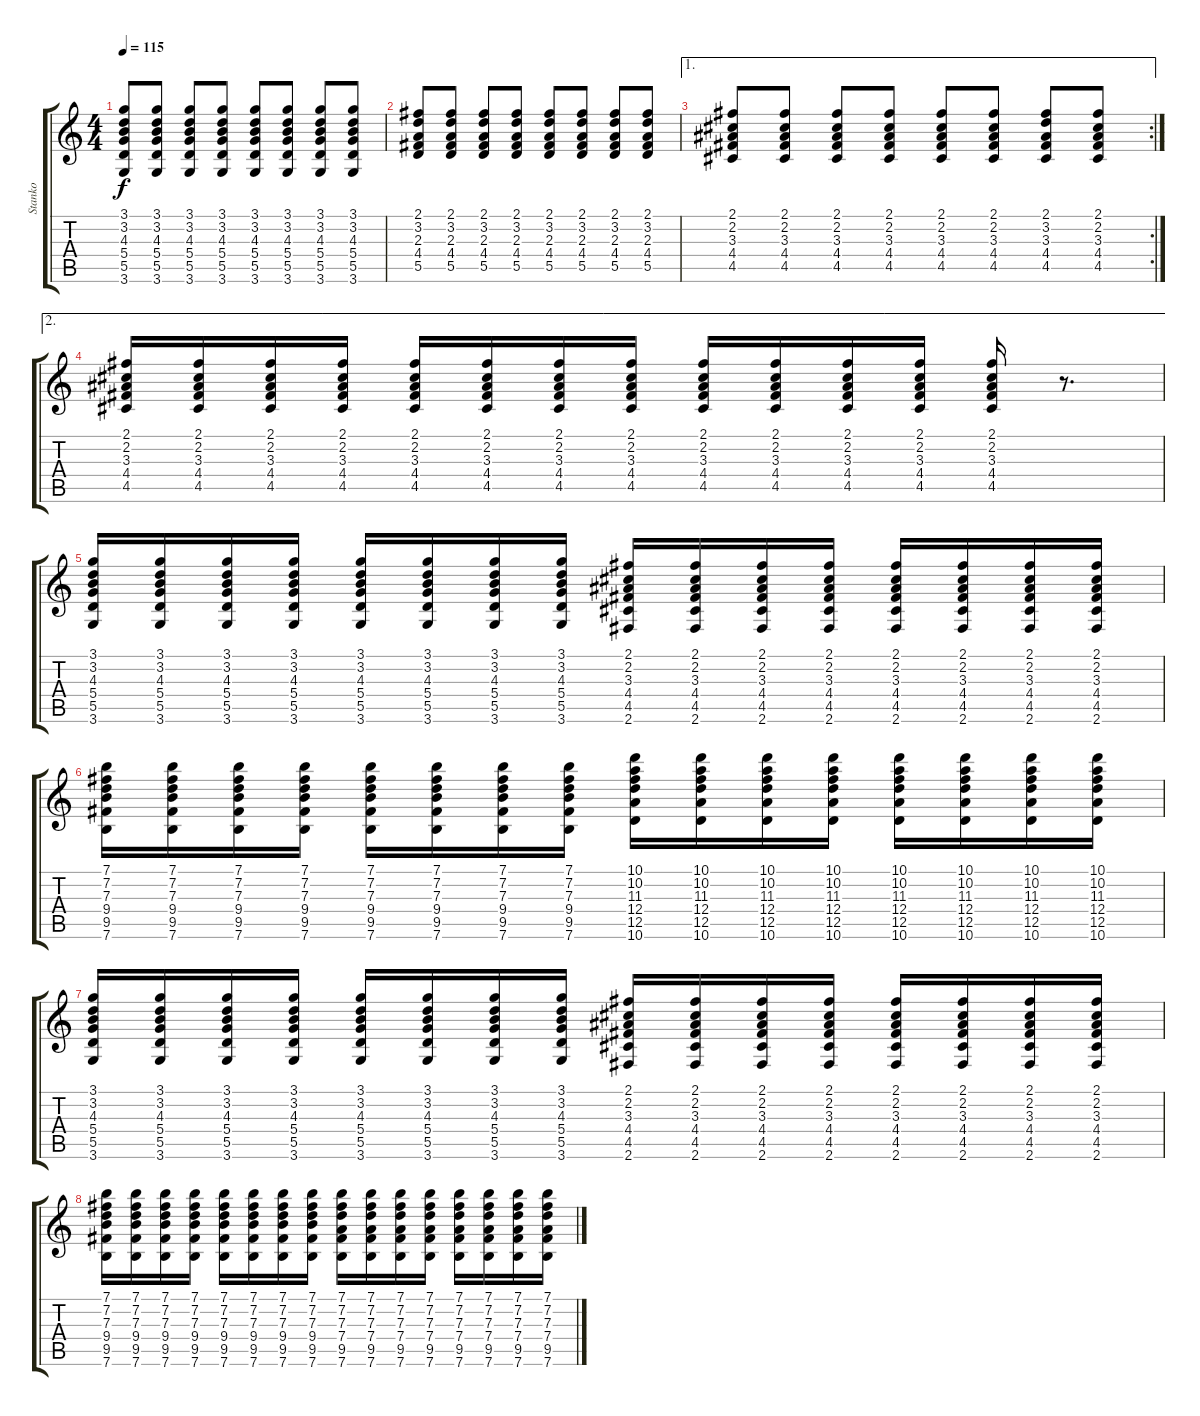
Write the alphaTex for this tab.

\track ("Stanko" "Stanko") {instrument distortionguitar}
\staff {score tabs}
\tuning (E4 B3 G3 D3 A2 E2) {hide}
\ts (4 4)
\tempo 115
\clef g2
\ks c
(3.1 3.2 4.3 5.4 5.5 3.6).8{dy f} (3.1 3.2 4.3 5.4 5.5 3.6).8 (3.1 3.2 4.3 5.4 5.5 3.6).8 (3.1 3.2 4.3 5.4 5.5 3.6).8 (3.1 3.2 4.3 5.4 5.5 3.6).8 (3.1 3.2 4.3 5.4 5.5 3.6).8 (3.1 3.2 4.3 5.4 5.5 3.6).8 (3.1 3.2 4.3 5.4 5.5 3.6).8 |
(2.1 3.2 2.3 4.4 5.5).8 (2.1 3.2 2.3 4.4 5.5).8 (2.1 3.2 2.3 4.4 5.5).8 (2.1 3.2 2.3 4.4 5.5).8 (2.1 3.2 2.3 4.4 5.5).8 (2.1 3.2 2.3 4.4 5.5).8 (2.1 3.2 2.3 4.4 5.5).8 (2.1 3.2 2.3 4.4 5.5).8 |
\ae 1
\rc 2
(2.1 2.2 3.3 4.4 4.5).8 (2.1 2.2 3.3 4.4 4.5).8 (2.1 2.2 3.3 4.4 4.5).8 (2.1 2.2 3.3 4.4 4.5).8 (2.1 2.2 3.3 4.4 4.5).8 (2.1 2.2 3.3 4.4 4.5).8 (2.1 3.2 3.3 4.4 4.5).8 (2.1 2.2 3.3 4.4 4.5).8 |
\ae 2
(2.1 2.2 3.3 4.4 4.5).16 (2.1 2.2 3.3 4.4 4.5).16 (2.1 2.2 3.3 4.4 4.5).16 (2.1 2.2 3.3 4.4 4.5).16 (2.1 2.2 3.3 4.4 4.5).16 (2.1 2.2 3.3 4.4 4.5).16 (2.1 2.2 3.3 4.4 4.5).16 (2.1 2.2 3.3 4.4 4.5).16 (2.1 2.2 3.3 4.4 4.5).16 (2.1 2.2 3.3 4.4 4.5).16 (2.1 2.2 3.3 4.4 4.5).16 (2.1 2.2 3.3 4.4 4.5).16 (2.1 2.2 3.3 4.4 4.5).16 r.8{d} |
(3.1 3.2 4.3 5.4 5.5 3.6).16 (3.1 3.2 4.3 5.4 5.5 3.6).16 (3.1 3.2 4.3 5.4 5.5 3.6).16 (3.1 3.2 4.3 5.4 5.5 3.6).16 (3.1 3.2 4.3 5.4 5.5 3.6).16 (3.1 3.2 4.3 5.4 5.5 3.6).16 (3.1 3.2 4.3 5.4 5.5 3.6).16 (3.1 3.2 4.3 5.4 5.5 3.6).16 (2.1 2.2 3.3 4.4 4.5 2.6).16 (2.1 2.2 3.3 4.4 4.5 2.6).16 (2.1 2.2 3.3 4.4 4.5 2.6).16 (2.1 2.2 3.3 4.4 4.5 2.6).16 (2.1 2.2 3.3 4.4 4.5 2.6).16 (2.1 2.2 3.3 4.4 4.5 2.6).16 (2.1 2.2 3.3 4.4 4.5 2.6).16 (2.1 2.2 3.3 4.4 4.5 2.6).16 |
(7.1 7.2 7.3 9.4 9.5 7.6).16 (7.1 7.2 7.3 9.4 9.5 7.6).16 (7.1 7.2 7.3 9.4 9.5 7.6).16 (7.1 7.2 7.3 9.4 9.5 7.6).16 (7.1 7.2 7.3 9.4 9.5 7.6).16 (7.1 7.2 7.3 9.4 9.5 7.6).16 (7.1 7.2 7.3 9.4 9.5 7.6).16 (7.1 7.2 7.3 9.4 9.5 7.6).16 (10.1 10.2 11.3 12.4 12.5 10.6).16 (10.1 10.2 11.3 12.4 12.5 10.6).16 (10.1 10.2 11.3 12.4 12.5 10.6).16 (10.1 10.2 11.3 12.4 12.5 10.6).16 (10.1 10.2 11.3 12.4 12.5 10.6).16 (10.1 10.2 11.3 12.4 12.5 10.6).16 (10.1 10.2 11.3 12.4 12.5 10.6).16 (10.1 10.2 11.3 12.4 12.5 10.6).16 |
(3.1 3.2 4.3 5.4 5.5 3.6).16 (3.1 3.2 4.3 5.4 5.5 3.6).16 (3.1 3.2 4.3 5.4 5.5 3.6).16 (3.1 3.2 4.3 5.4 5.5 3.6).16 (3.1 3.2 4.3 5.4 5.5 3.6).16 (3.1 3.2 4.3 5.4 5.5 3.6).16 (3.1 3.2 4.3 5.4 5.5 3.6).16 (3.1 3.2 4.3 5.4 5.5 3.6).16 (2.1 2.2 3.3 4.4 4.5 2.6).16 (2.1 2.2 3.3 4.4 4.5 2.6).16 (2.1 2.2 3.3 4.4 4.5 2.6).16 (2.1 2.2 3.3 4.4 4.5 2.6).16 (2.1 2.2 3.3 4.4 4.5 2.6).16 (2.1 2.2 3.3 4.4 4.5 2.6).16 (2.1 2.2 3.3 4.4 4.5 2.6).16 (2.1 2.2 3.3 4.4 4.5 2.6).16 |
(7.1 7.2 7.3 9.4 9.5 7.6).16 (7.1 7.2 7.3 9.4 9.5 7.6).16 (7.1 7.2 7.3 9.4 9.5 7.6).16 (7.1 7.2 7.3 9.4 9.5 7.6).16 (7.1 7.2 7.3 9.4 9.5 7.6).16 (7.1 7.2 7.3 9.4 9.5 7.6).16 (7.1 7.2 7.3 9.4 9.5 7.6).16 (7.1 7.2 7.3 9.4 9.5 7.6).16 (7.1 7.2 7.3 7.4 9.5 7.6).16 (7.1 7.2 7.3 7.4 9.5 7.6).16 (7.1 7.2 7.3 7.4 9.5 7.6).16 (7.1 7.2 7.3 7.4 9.5 7.6).16 (7.1 7.2 7.3 7.4 9.5 7.6).16 (7.1 7.2 7.3 7.4 9.5 7.6).16 (7.1 7.2 7.3 7.4 9.5 7.6).16 (7.1 7.2 7.3 7.4 9.5 7.6).16
